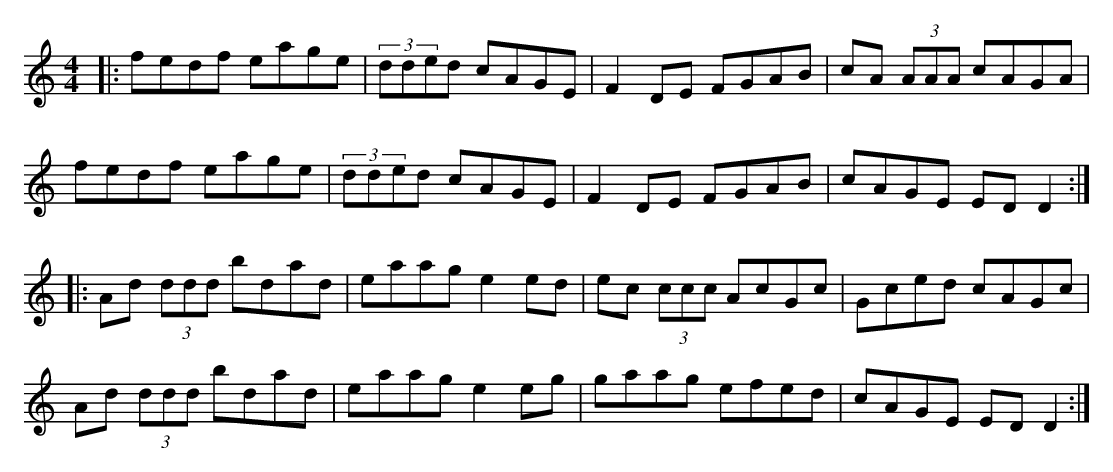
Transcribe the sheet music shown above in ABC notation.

X:1
M:4/4
K:Ddor
|:fedf eage|(3dded cAGE|F2DE FGAB|cA (3AAA cAGA|
fedf eage|(3dded cAGE|F2DE FGAB|cAGE EDD2:|
|:Ad (3ddd bdad|eaag e2ed|ec (3ccc AcGc|Gced cAGc|
Ad (3ddd bdad|eaag e2eg|gaag efed|cAGE EDD2:|
